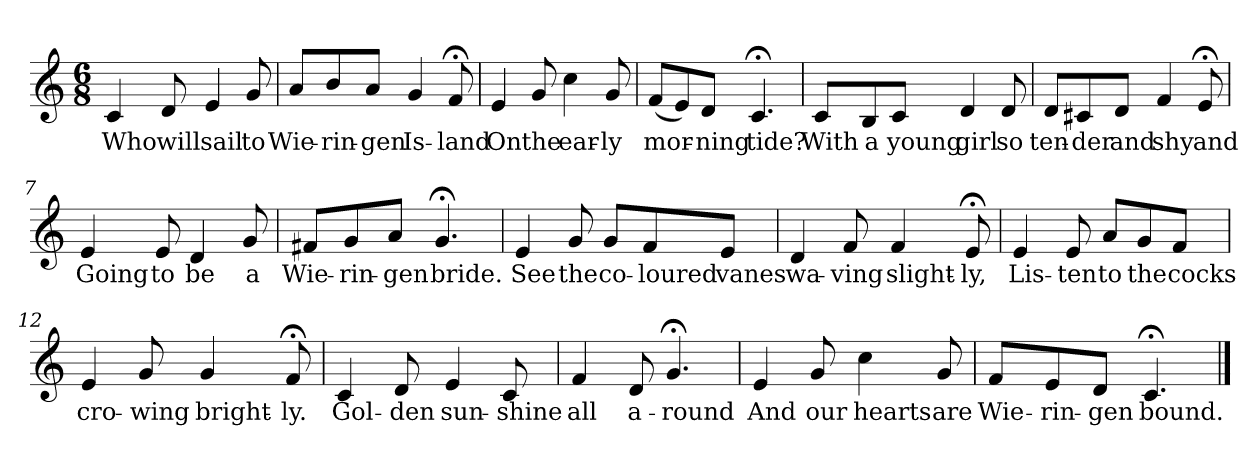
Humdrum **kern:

**kern	**text
*part1	*part1
*staff1	*staff1
*k[]	*
*C:	*
*M6/8	*
*MM120	*
=1	=1
4c	Who
8d	will
4e	sail
8g	to
=2	=2
8aL	Wie-
8b	-rin-
8aJ	-gen
4g	Is-
8f;<	-land
=3	=3
4e	On
8g	the
4cc	ear-
8g	-ly
=4	=4
(8fL	mor-
8e)	.
8dJ	-ning
4.c;<	tide?
=5	=5
8cL	With
8B	a
8cJ	young
4d	girl
8d	so
=6	=6
8dL	ten-
8c#X	-der
8dJ	and
4f	shy
8e;<	and
=7	=7
4e	Going
8e	to
4d	be
8g	a
=8	=8
8f#XL	Wie-
8g	-rin-
8aJ	-gen
4.g;<	bride.
=9	=9
4e	See
8g	the
8gL	co-
8f	-loured
8eJ	vanes
=10	=10
4d	wa-
8f	-ving
4f	slight-
8e;<	-ly,
=11	=11
4e	Lis-
8e	-ten
8aL	to
8g	the
8fJ	cocks
=12	=12
4e	cro-
8g	-wing
4g	bright-
8f;<	-ly.
=13	=13
4c	Gol-
8d	-den
4e	sun-
8c	-shine
=14	=14
4f	all
8d	a-
4.g;<	-round
=15	=15
4e	And
8g	our
4cc	hearts
8g	are
=16	=16
8fL	Wie-
8e	-rin-
8dJ	-gen
4.c;<	bound.
==	==
*-	*-
